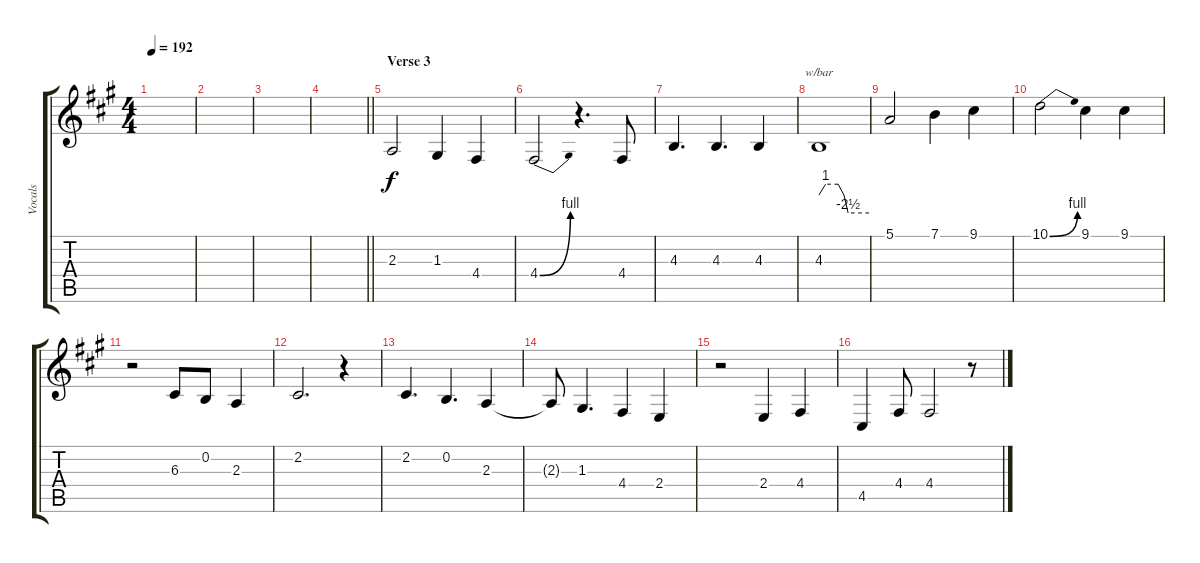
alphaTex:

\track ("Vocals" "Vocals") {instrument lead2sawtooth}
\staff {score tabs}
\tuning (E4 B3 G3 D3 A2 E2) {hide}
\ts (4 4)
\tempo 192
\clef g2
\ks f#minor
|
|
|
\barLineRight lightlight
|
\section ("" "Verse 3")
2.3.2 1.3.4 4.4.4 |
4.4{be (bend 0 0 60 4)}.2 r.4{d} 4.4.8 |
4.3.4{d} 4.3.4{d} 4.3.4 |
4.3.1{tbe (custom default 0 0 8 4 23 4 30 0 35 -10 60 -10)} |
5.1.2 7.1.4 9.1.4 |
10.1{be (bend 0 0 60 4)}.2 9.1.4 9.1.4 |
r.2 6.3.8 0.2.8 2.3.4 |
2.2.2{d} r.4 |
2.2.4{d} 0.2.4{d} 2.3.4 |
2.3{t}.8 1.3.4{d} 4.4.4 2.4.4 |
r.2 2.4.4 4.4.4 |
4.5.4 4.4.8 4.4.2 r.8
